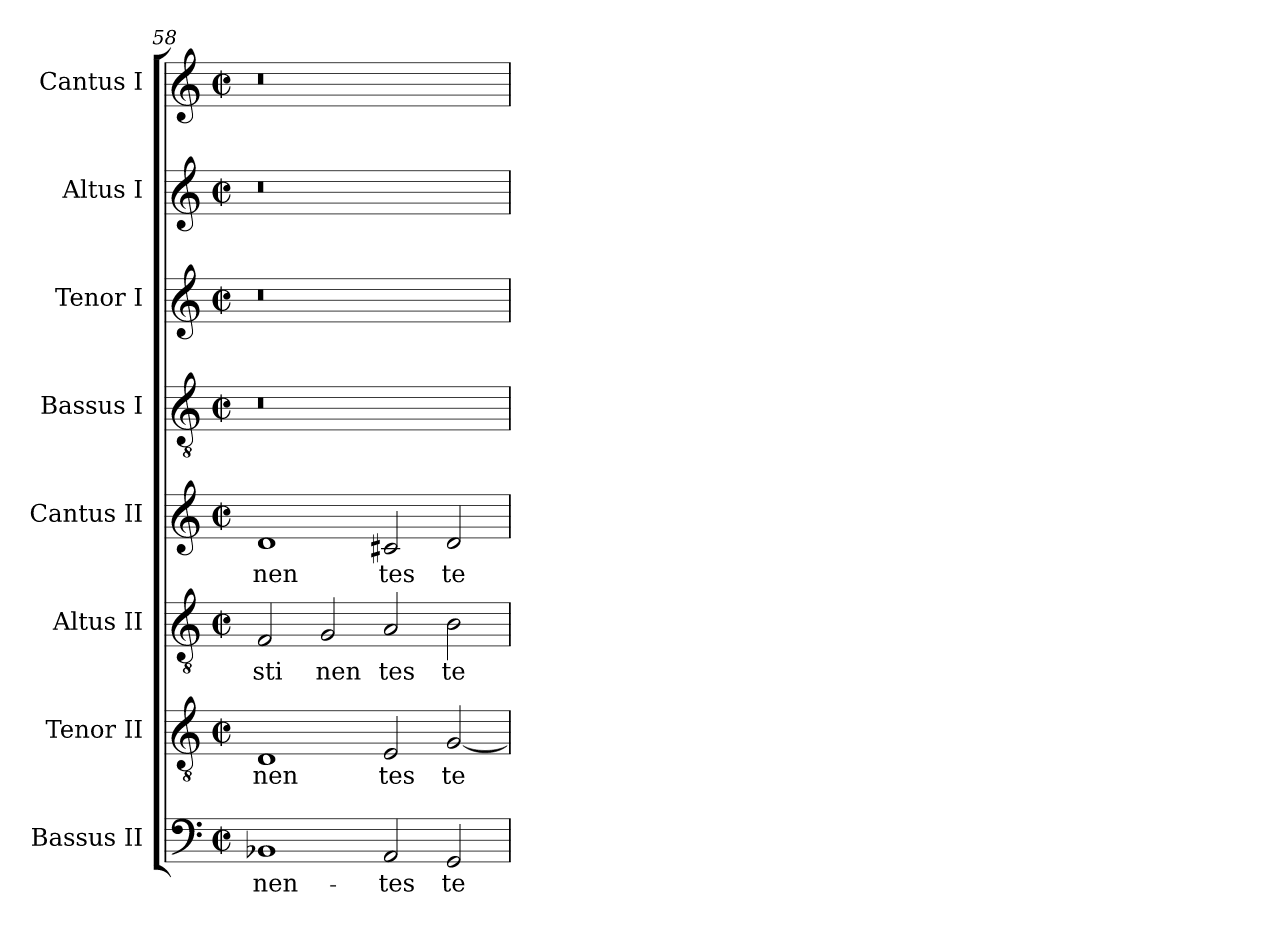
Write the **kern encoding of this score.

**kern	**text	**kern	**text	**kern	**text	**kern	**text	**kern	**kern	**kern	**kern
*part8	*part8	*part7	*part7	*part6	*part6	*part5	*part5	*part4	*part3	*part2	*part1
*staff8	*staff8	*staff7	*staff7	*staff6	*staff6	*staff5	*staff5	*staff4	*staff3	*staff2	*staff1
*I"Bassus II	*	*I"Tenor II	*	*I"Altus II	*	*I"Cantus II	*	*I"Bassus I	*I"Tenor I	*I"Altus I	*I"Cantus I
*clefF4	*	*clefGv2	*	*clefGv2	*	*clefG2	*	*clefGv2	*clefG2	*clefG2	*clefG2
*k[]	*	*k[]	*	*k[]	*	*k[]	*	*k[]	*k[]	*k[]	*k[]
*C:	*	*C:	*	*C:	*	*C:	*	*C:	*C:	*C:	*C:
*M2/2	*	*M2/2	*	*M2/2	*	*M2/2	*	*M2/2	*M2/2	*M2/2	*M2/2
*met(c|)	*	*met(c|)	*	*met(c|)	*	*met(c|)	*	*met(c|)	*met(c|)	*met(c|)	*met(c|)
=58	=58	=58	=58	=58	=58	=58	=58	=58	=58	=58	=58
!	!LO:LY:b:cj	!	!LO:LY:b:cj	!	!LO:LY:b:cj	!	!LO:LY:b:cj	!	!	!	!
1BB-X	-nen-	1D	nen	2F/	sti	1d	nen	0r	0r	0r	0r
!	!	!	!	!	!LO:LY:b:cj	!	!	!	!	!	!
.	.	.	.	2G/	nen	.	.	.	.	.	.
!	!LO:LY:b:cj	!	!LO:LY:b:cj	!	!LO:LY:b:cj	!	!LO:LY:b:cj	!	!	!	!
2AA/	-tes	2E/	tes	2A/	tes	2c#X/	tes	.	.	.	.
!	!LO:LY:b:cj	!	!LO:LY:b:cj	!	!LO:LY:b:cj	!	!LO:LY:b:cj	!	!	!	!
2GG/	te	[<2G/	te	2B\	te	2d/	te	.	.	.	.
=	=	=	=	=	=	=	=	=	=	=	=
*-	*-	*-	*-	*-	*-	*-	*-	*-	*-	*-	*-
